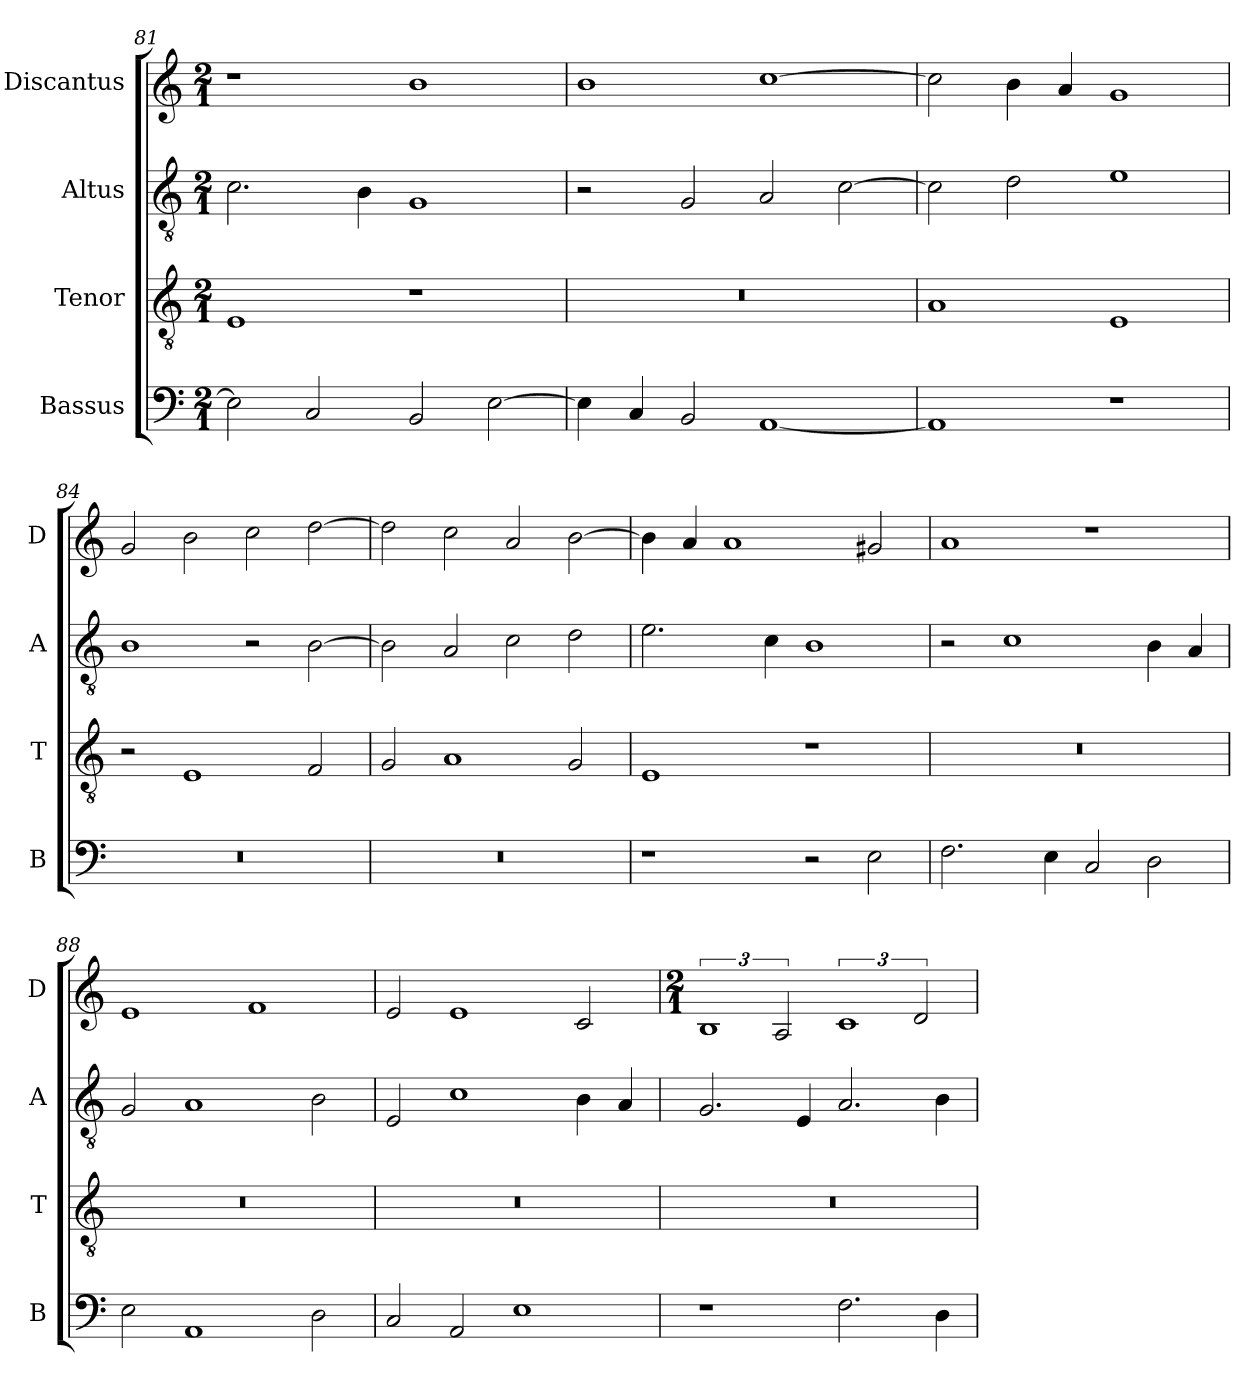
**kern	**kern	**kern	**kern
*part4	*part3	*part2	*part1
*staff4	*staff3	*staff2	*staff1
*I"Bassus	*I"Tenor	*I"Altus	*I"Discantus
*I'B	*I'T	*I'A	*I'D
*clefF4	*clefGv2	*clefGv2	*clefG2
*k[]	*k[]	*k[]	*k[]
*M2/1	*M2/1	*M2/1	*M2/1
=81	=81	=81	=81
2E\]	1E	2.c\	1r
2C/	.	.	.
.	.	4B\	.
2BB/	1r	1G	1b
[2E\	.	.	.
=82	=82	=82	=82
4E\]	0r	2r	1b
4C/	.	.	.
2BB/	.	2G/	.
[1AA	.	2A/	[1cc
.	.	[2c\	.
=83	=83	=83	=83
1AA]	1A	2c\]	2cc\]
.	.	2d\	4b\
.	.	.	4a/
1r	1E	1e	1g
=84	=84	=84	=84
0r	2r	1B	2g/
.	1E	.	2b\
.	.	2r	2cc\
.	2F/	[2B\	[2dd\
=85	=85	=85	=85
0r	2G/	2B\]	2dd\]
.	1A	2A/	2cc\
.	.	2c\	2a/
.	2G/	2d\	[2b\
=86	=86	=86	=86
1r	1E	2.e\	4b\]
.	.	.	4a/
.	.	.	1a
.	.	4c\	.
2r	1r	1B	.
2E\	.	.	2g#X/
=87	=87	=87	=87
2.F\	0r	2r	1a
.	.	1c	.
4E\	.	.	.
2C/	.	.	1r
2D\	.	4B\	.
.	.	4A/	.
=88	=88	=88	=88
2E\	0r	2G/	1e
1AA	.	1A	.
.	.	.	1f
2D\	.	2B\	.
=89	=89	=89	=89
2C/	0r	2E/	2e/
2AA/	.	1c	1e
1E	.	.	.
.	.	4B\	2c/
.	.	4A/	.
=90	=90	=90	=90
*	*	*	*M2/1
1r	0r	2.G/	3%2B
.	.	.	3A/
.	.	4E/	.
2.F\	.	2.A/	3%2c
.	.	.	3d/
4D\	.	4B\	.
=	=	=	=
*-	*-	*-	*-
